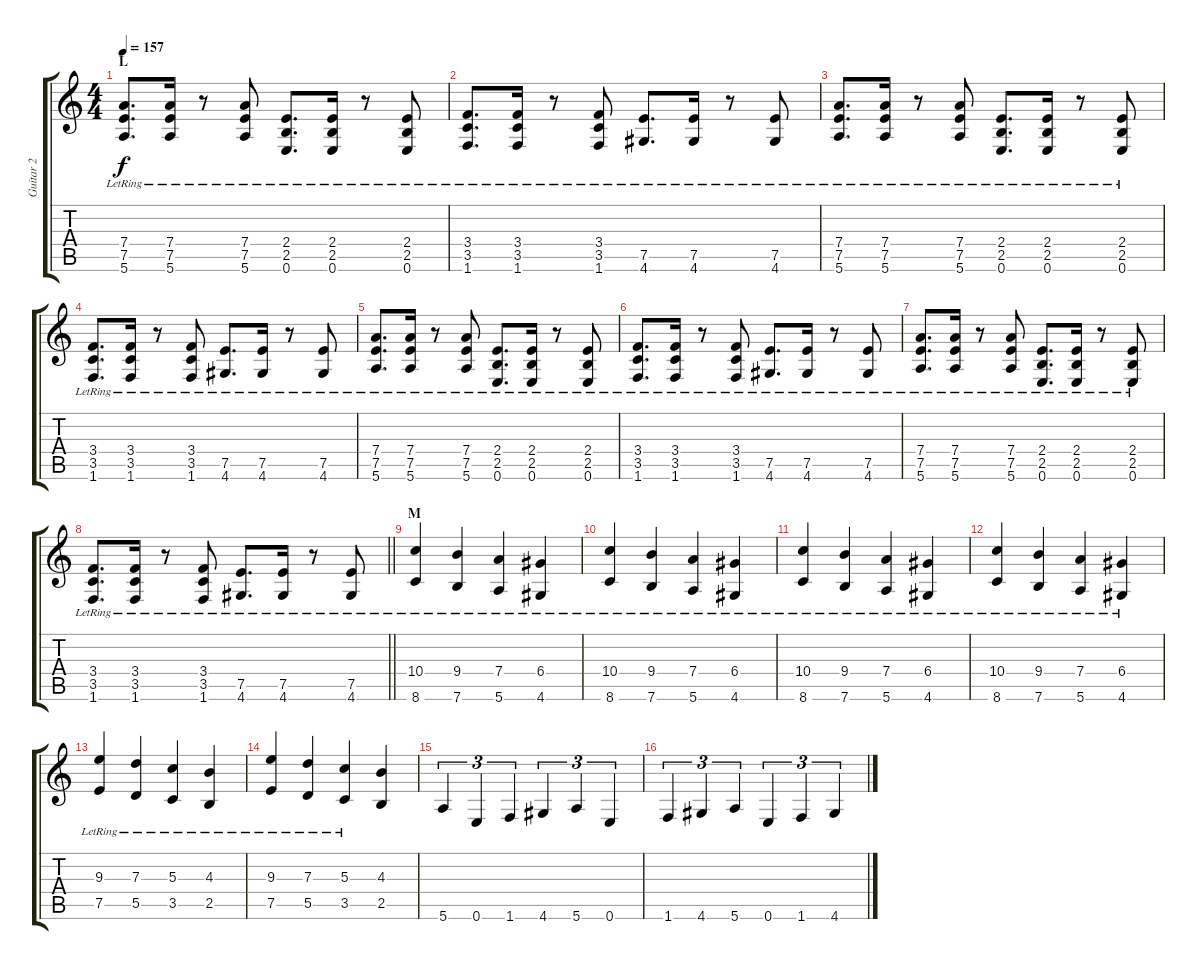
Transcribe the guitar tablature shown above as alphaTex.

\track ("Guitar 2" "Guitar 2") {instrument distortionguitar}
\staff {score tabs}
\tuning (E4 B3 G3 D3 A2 E2) {hide}
\ts (4 4)
\section ("" "L")
\tempo 157
\clef g2
\ks c
(7.4{lr} 7.5{lr} 5.6{lr}).8{d dy f} (7.4{lr} 7.5{lr} 5.6{lr}).16 r.8 (7.4{lr} 7.5{lr} 5.6{lr}).8 (2.4{lr} 2.5{lr} 0.6{lr}).8{d} (2.4{lr} 2.5{lr} 0.6{lr}).16 r.8 (2.4{lr} 2.5{lr} 0.6{lr}).8 |
(3.4{lr} 3.5{lr} 1.6{lr}).8{d} (3.4{lr} 3.5{lr} 1.6{lr}).16 r.8 (3.4{lr} 3.5{lr} 1.6{lr}).8 (7.5{lr} 4.6{lr}).8{d} (7.5{lr} 4.6{lr}).16 r.8 (7.5{lr} 4.6{lr}).8 |
(7.4{lr} 7.5{lr} 5.6{lr}).8{d} (7.4{lr} 7.5{lr} 5.6{lr}).16 r.8 (7.4{lr} 7.5{lr} 5.6{lr}).8 (2.4{lr} 2.5{lr} 0.6{lr}).8{d} (2.4{lr} 2.5{lr} 0.6{lr}).16 r.8 (2.4{lr} 2.5{lr} 0.6{lr}).8 |
(3.4{lr} 3.5{lr} 1.6{lr}).8{d} (3.4{lr} 3.5{lr} 1.6{lr}).16 r.8 (3.4{lr} 3.5{lr} 1.6{lr}).8 (7.5{lr} 4.6{lr}).8{d} (7.5{lr} 4.6{lr}).16 r.8 (7.5{lr} 4.6{lr}).8 |
(7.4{lr} 7.5{lr} 5.6{lr}).8{d} (7.4{lr} 7.5{lr} 5.6{lr}).16 r.8 (7.4{lr} 7.5{lr} 5.6{lr}).8 (2.4{lr} 2.5{lr} 0.6{lr}).8{d} (2.4{lr} 2.5{lr} 0.6{lr}).16 r.8 (2.4{lr} 2.5{lr} 0.6{lr}).8 |
(3.4{lr} 3.5{lr} 1.6{lr}).8{d} (3.4{lr} 3.5{lr} 1.6{lr}).16 r.8 (3.4{lr} 3.5{lr} 1.6{lr}).8 (7.5{lr} 4.6{lr}).8{d} (7.5{lr} 4.6{lr}).16 r.8 (7.5{lr} 4.6{lr}).8 |
(7.4{lr} 7.5{lr} 5.6{lr}).8{d} (7.4{lr} 7.5{lr} 5.6{lr}).16 r.8 (7.4{lr} 7.5{lr} 5.6{lr}).8 (2.4{lr} 2.5{lr} 0.6{lr}).8{d} (2.4{lr} 2.5{lr} 0.6{lr}).16 r.8 (2.4{lr} 2.5{lr} 0.6{lr}).8 |
\barLineRight lightlight
(3.4{lr} 3.5{lr} 1.6{lr}).8{d} (3.4{lr} 3.5{lr} 1.6{lr}).16 r.8 (3.4{lr} 3.5{lr} 1.6{lr}).8 (7.5{lr} 4.6{lr}).8{d} (7.5{lr} 4.6{lr}).16 r.8 (7.5{lr} 4.6{lr}).8 |
\section ("" "M")
(10.4{lr} 8.6{lr}).4 (9.4{lr} 7.6{lr}).4 (7.4{lr} 5.6{lr}).4 (6.4{lr} 4.6{lr}).4 |
(10.4{lr} 8.6{lr}).4 (9.4{lr} 7.6{lr}).4 (7.4{lr} 5.6{lr}).4 (6.4{lr} 4.6{lr}).4 |
(10.4{lr} 8.6{lr}).4 (9.4{lr} 7.6{lr}).4 (7.4{lr} 5.6{lr}).4 (6.4{lr} 4.6{lr}).4 |
(10.4{lr} 8.6{lr}).4 (9.4{lr} 7.6{lr}).4 (7.4{lr} 5.6{lr}).4 (6.4{lr} 4.6{lr}).4 |
(9.3{lr} 7.5{lr}).4 (7.3{lr} 5.5{lr}).4 (5.3{lr} 3.5{lr}).4 (4.3{lr} 2.5{lr}).4 |
(9.3{lr} 7.5{lr}).4 (7.3{lr} 5.5{lr}).4 (5.3{lr} 3.5{lr}).4 (4.3 2.5).4 |
5.6.4{tu (3 2)} 0.6.4{tu (3 2)} 1.6.4{tu (3 2)} 4.6.4{tu (3 2)} 5.6.4{tu (3 2)} 0.6.4{tu (3 2)} |
1.6.4{tu (3 2)} 4.6.4{tu (3 2)} 5.6.4{tu (3 2)} 0.6.4{tu (3 2)} 1.6.4{tu (3 2)} 4.6.4{tu (3 2)}
